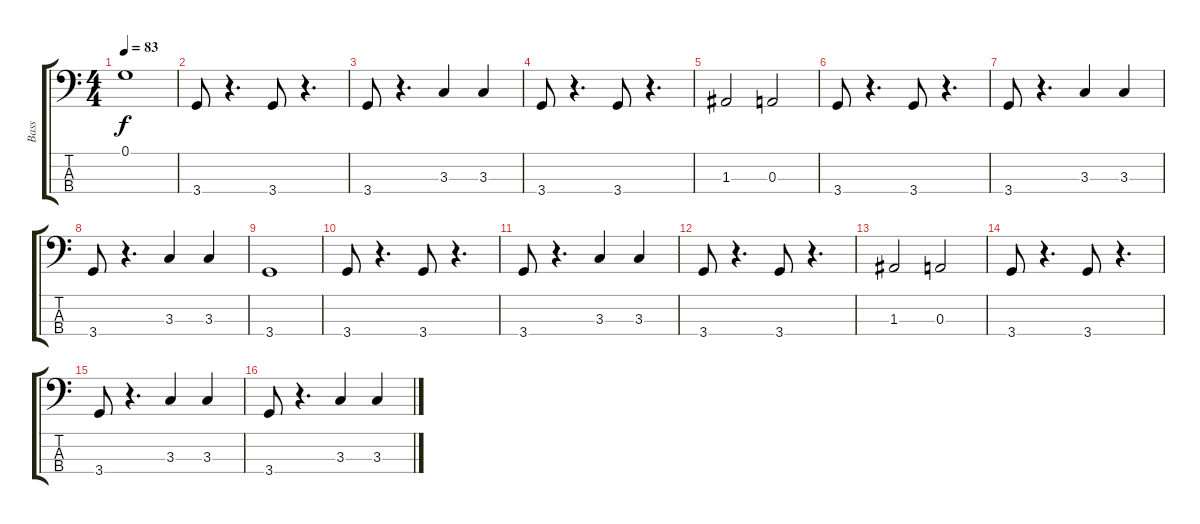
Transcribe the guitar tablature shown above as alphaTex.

\track ("Bass" "Bass") {instrument electricbasspick}
\staff {score tabs}
\tuning (G2 D2 A1 E1) {hide}
\ts (4 4)
\tempo 83
\clef f4
\ks c
0.1{t}.1{dy f} |
3.4.8 r.4{d} 3.4.8 r.4{d} |
3.4.8 r.4{d} 3.3.4 3.3.4 |
3.4.8 r.4{d} 3.4.8 r.4{d} |
1.3.2 0.3.2 |
3.4.8 r.4{d} 3.4.8 r.4{d} |
3.4.8 r.4{d} 3.3.4 3.3.4 |
3.4.8 r.4{d} 3.3.4 3.3.4 |
3.4.1 |
3.4.8 r.4{d} 3.4.8 r.4{d} |
3.4.8 r.4{d} 3.3.4 3.3.4 |
3.4.8 r.4{d} 3.4.8 r.4{d} |
1.3.2 0.3.2 |
3.4.8 r.4{d} 3.4.8 r.4{d} |
3.4.8 r.4{d} 3.3.4 3.3.4 |
3.4.8 r.4{d} 3.3.4 3.3.4
